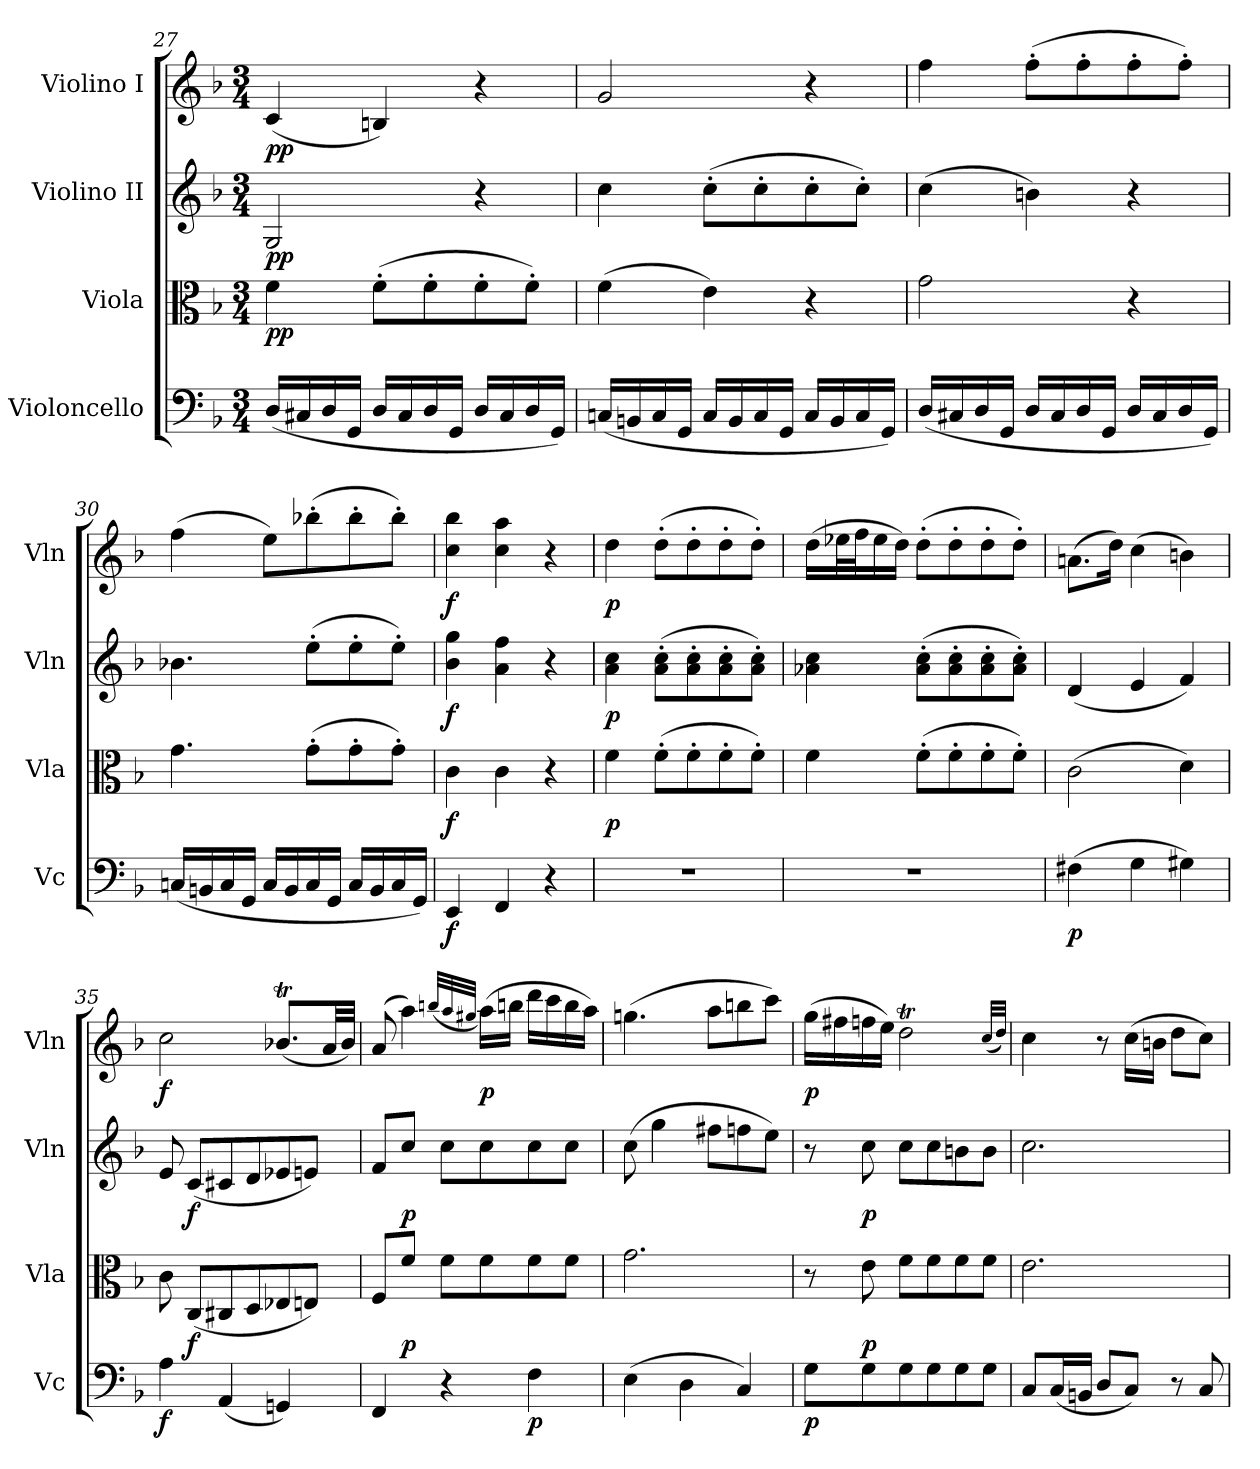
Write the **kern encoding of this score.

**kern	**dynam	**kern	**dynam	**kern	**dynam	**kern	**dynam
*part4	*part4	*part3	*part3	*part2	*part2	*part1	*part1
*staff4	*staff4	*staff3	*staff3	*staff2	*staff2	*staff1	*staff1
*I"Violoncello	*	*I"Viola	*	*I"Violino II	*	*I"Violino I	*
*I'Vc	*	*I'Vla	*	*I'Vln	*	*I'Vln	*
*clefF4	*	*clefC3	*	*clefG2	*	*clefG2	*
*k[b-]	*	*k[b-]	*	*k[b-]	*	*k[b-]	*
*F:	*	*F:	*	*F:	*	*F:	*
*M3/4	*	*M3/4	*	*M3/4	*	*M3/4	*
=27	=27	=27	=27	=27	=27	=27	=27
(16DLL	.	4f	pp	2G	pp	(4c	pp
16C#X	.	.	.	.	.	.	.
16D	.	.	.	.	.	.	.
16GGJJ	.	.	.	.	.	.	.
16DLL	.	(8f'L	.	.	.	4Bn)	.
16C#	.	.	.	.	.	.	.
16D	.	8f'	.	.	.	.	.
16GGJJ	.	.	.	.	.	.	.
16DLL	.	8f'	.	4r	.	4r	.
16C#	.	.	.	.	.	.	.
16D	.	8f'J)	.	.	.	.	.
16GGJJ)	.	.	.	.	.	.	.
=28	=28	=28	=28	=28	=28	=28	=28
(16CnLL	.	(4f	.	4cc	.	2g	.
16BBn	.	.	.	.	.	.	.
16C	.	.	.	.	.	.	.
16GGJJ	.	.	.	.	.	.	.
16CLL	.	4e)	.	(8cc'L	.	.	.
16BB	.	.	.	.	.	.	.
16C	.	.	.	8cc'	.	.	.
16GGJJ	.	.	.	.	.	.	.
16CLL	.	4r	.	8cc'	.	4r	.
16BB	.	.	.	.	.	.	.
16C	.	.	.	8cc'J)	.	.	.
16GGJJ)	.	.	.	.	.	.	.
=29	=29	=29	=29	=29	=29	=29	=29
(16DLL	.	2g	.	(4cc	.	4ff	.
16C#X	.	.	.	.	.	.	.
16D	.	.	.	.	.	.	.
16GGJJ	.	.	.	.	.	.	.
16DLL	.	.	.	4bn)	.	(8ff'L	.
16C#	.	.	.	.	.	.	.
16D	.	.	.	.	.	8ff'	.
16GGJJ	.	.	.	.	.	.	.
16DLL	.	4r	.	4r	.	8ff'	.
16C#	.	.	.	.	.	.	.
16D	.	.	.	.	.	8ff'J)	.
16GGJJ)	.	.	.	.	.	.	.
!!LO:LB:g=z
=30	=30	=30	=30	=30	=30	=30	=30
(16CnLL	.	4.g	.	4.b-X	.	(4ff	.
16BBn	.	.	.	.	.	.	.
16C	.	.	.	.	.	.	.
16GGJJ	.	.	.	.	.	.	.
16CLL	cresc.	.	.	.	.	8eeL)	.
16BB	.	.	.	.	.	.	.
16C	.	(8g'L	cresc.	(8ee'L	cresc.	(8bb-X'	cresc.
16GGJJ	.	.	.	.	.	.	.
16CLL	.	8g'	.	8ee'	.	8bb-'	.
16BB	.	.	.	.	.	.	.
16C	.	8g'J)	.	8ee'J)	.	8bb-'J)	.
16GGJJ)	.	.	.	.	.	.	.
=31	=31	=31	=31	=31	=31	=31	=31
4EE	f	4c	f	4gg 4b-	f	4bb- 4cc	f
4FF	.	4c	.	4ff 4a	.	4aa 4cc	.
4r	.	4r	.	4r	.	4r	.
=32	=32	=32	=32	=32	=32	=32	=32
2.r	.	4f	p	4cc 4a	p	4dd	p
.	.	(8f'L	.	(8cc' 8a'L	.	(8dd'L	.
.	.	8f'	.	8cc' 8a'	.	8dd'	.
.	.	8f'	.	8cc' 8a'	.	8dd'	.
.	.	8f'J)	.	8cc' 8a'J)	.	8dd'J)	.
=33	=33	=33	=33	=33	=33	=33	=33
2.r	.	4f	.	4cc 4a-X	.	(16ddLL	.
.	.	.	.	.	.	32ee-XL	.
.	.	.	.	.	.	32ffJ	.
.	.	.	.	.	.	16ee-	.
.	.	.	.	.	.	16ddJJ)	.
.	.	(8f'L	.	(8cc' 8a-'L	.	(8dd'L	.
.	.	8f'	.	8cc' 8a-'	.	8dd'	.
.	.	8f'	.	8cc' 8a-'	.	8dd'	.
.	.	8f'J)	.	8cc' 8a-'J)	.	8dd'J)	.
=34	=34	=34	=34	=34	=34	=34	=34
(4F#X	p	(2c	.	(4d	.	(8.anL	.
.	.	.	.	.	.	16ddJk)	.
4G	.	.	.	4e	.	(4cc	.
4G#X)	.	4d)	.	4f)	.	4bn)	.
=35	=35	=35	=35	=35	=35	=35	=35
4A	f	8c	.	8e	.	2cc	f
.	.	(8CL	f	(8cL	f	.	.
(4AA	.	8C#X	.	8c#X	.	.	.
.	.	8D	.	8d	.	.	.
4GGn)	.	8E-X	.	8e-X	.	(8.b-XTL	.
.	.	8EnJ)	.	8enJ)	.	.	.
.	.	.	.	.	.	32aLL	.
.	.	.	.	.	.	32b-JJJ)	.
!!LO:LB:g=z
=36	=36	=36	=36	=36	=36	=36	=36
4FF	.	8FL	.	8fL	.	(8a	.
.	.	8fJ	p	8ccJ	p	4aa)	.
4r	.	8fL	.	8ccL	.	.	.
.	.	.	.	.	.	(<32qbbn/LLL	.
.	.	.	.	.	.	32qaa/	.
.	.	.	.	.	.	32qgg#X/JJJ	.
.	.	8f	.	8cc	.	(16aaLL)	p
.	.	.	.	.	.	16bbnJJ	.
4F	p	8f	.	8cc	.	16dddLL	.
.	.	.	.	.	.	16ccc	.
.	.	8fJ	.	8ccJ	.	16bb	.
.	.	.	.	.	.	16aaJJ)	.
=37	=37	=37	=37	=37	=37	=37	=37
(4E	cresc.	2.g	cresc.	(8cc	.	(4.ggn	cresc.
.	.	.	.	4gg	cresc.	.	.
4D	.	.	.	.	.	.	.
.	.	.	.	8ff#XL	.	8aaL	.
4C)	.	.	.	8ffn	.	8bbn	.
.	.	.	.	8eeJ)	.	8cccJ)	.
=38	=38	=38	=38	=38	=38	=38	=38
8GL	p	8r	.	8r	.	(16ggLL	p
.	.	.	.	.	.	16ff#X	.
8G	.	8e	p	8cc	p	16ffn	.
.	.	.	.	.	.	16eeJJ)	.
8G	.	8fL	.	8ccL	.	2ddT	.
8G	.	8f	.	8cc	.	.	.
8G	.	8f	.	8bn	.	.	.
8GJ	.	8fJ	.	8bJ	.	.	.
.	.	.	.	.	.	(32qccTTT/LLL	.
.	.	.	.	.	.	32qdd/JJJ)	.
=39	=39	=39	=39	=39	=39	=39	=39
8CL	.	2.e	.	2.cc	.	4cc	.
(16CL	.	.	.	.	.	.	.
16BBnJJ	.	.	.	.	.	.	.
8DL	.	.	.	.	.	8r	.
8CJ)	.	.	.	.	.	(16ccLL	.
.	.	.	.	.	.	16bnJJ	.
8r	.	.	.	.	.	8ddL	.
8C	.	.	.	.	.	8ccJ)	.
=	=	=	=	=	=	=	=
*-	*-	*-	*-	*-	*-	*-	*-
